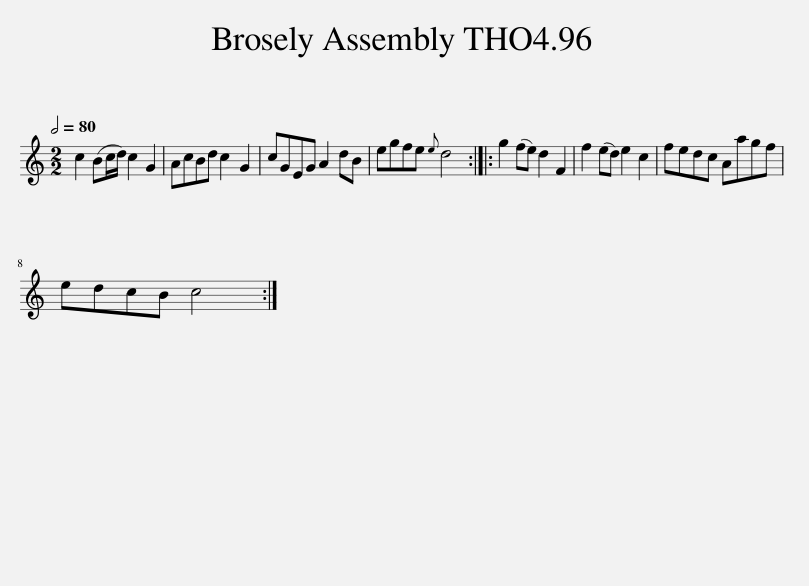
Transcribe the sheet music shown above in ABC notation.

X:1
L:1/8
Q:1/2=80
M:2/2
I:linebreak $
K:C
V:1 treble
V:1
 c2 (Bc/d/) c2 G2 | AcBd c2 G2 | cGEG A2 dB | egfe{e} d4 :: g2 (fe) d2 F2 | %5
 f2 (ed) e2 c2 | fedc Aagf |$ edcB c4 :| %8
